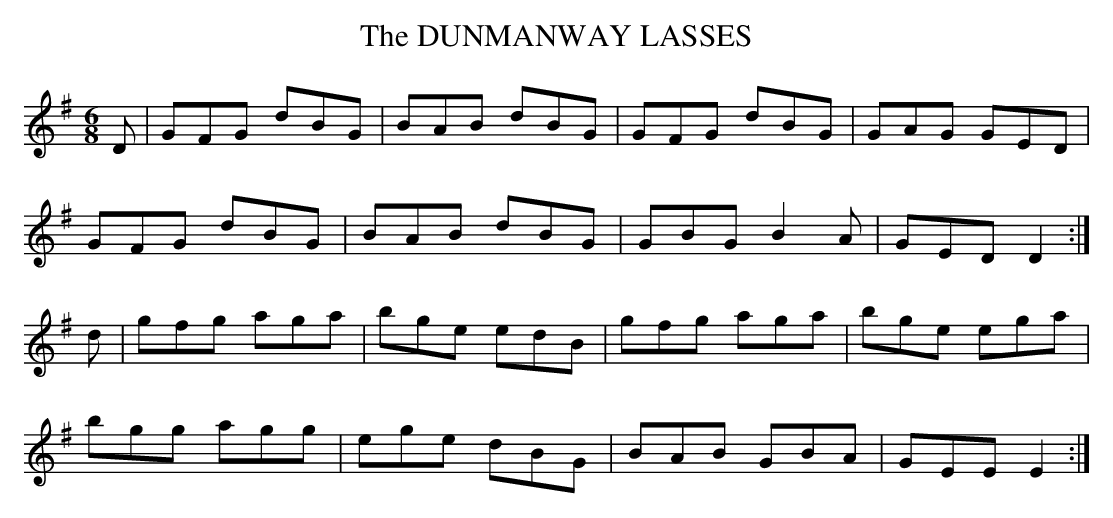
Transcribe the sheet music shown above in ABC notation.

X:1
T:DUNMANWAY LASSES, The
M:6/8
L:1/8
K:G
D|GFG dBG|BAB dBG|GFG dBG|GAG GED|
GFG dBG|BAB dBG|GBG B2A|GED D2 :|
d|gfg aga|bge edB|gfg aga|bge ega|
bgg agg|ege dBG|BAB GBA|GEE E2 :|
